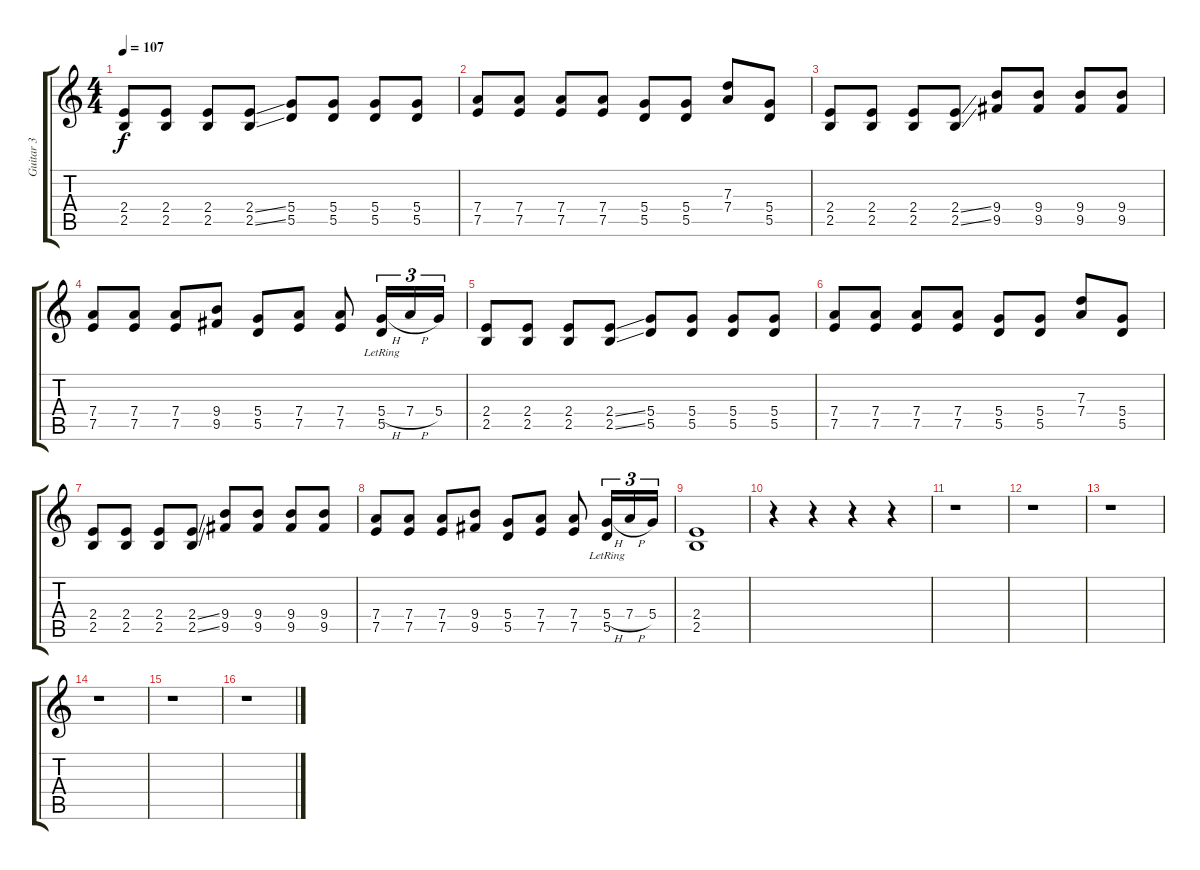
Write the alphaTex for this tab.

\track ("Guitar 3" "Guitar 3") {instrument distortionguitar}
\staff {score tabs}
\tuning (E4 B3 G3 D3 A2 E2) {hide}
\ts (4 4)
\tempo 107
\clef g2
\ks c
(2.4 2.5).8{dy f} (2.4 2.5).8 (2.4 2.5).8 (2.4{ss} 2.5{ss}).8 (5.4 5.5).8 (5.4 5.5).8 (5.4 5.5).8 (5.4 5.5).8 |
(7.4 7.5).8 (7.4 7.5).8 (7.4 7.5).8 (7.4 7.5).8 (5.4 5.5).8 (5.4 5.5).8 (7.3 7.4).8 (5.4 5.5).8 |
(2.4 2.5).8 (2.4 2.5).8 (2.4 2.5).8 (2.4{ss} 2.5{ss}).8 (9.4 9.5).8 (9.4 9.5).8 (9.4 9.5).8 (9.4 9.5).8 |
(7.4 7.5).8 (7.4 7.5).8 (7.4 7.5).8 (9.4 9.5).8 (5.4 5.5).8 (7.4 7.5).8 (7.4 7.5).8 (5.4{h} 5.5{lr}).16{tu (3 2)} 7.4{h}.16{tu (3 2)} 5.4.16{tu (3 2)} |
(2.4 2.5).8 (2.4 2.5).8 (2.4 2.5).8 (2.4{ss} 2.5{ss}).8 (5.4 5.5).8 (5.4 5.5).8 (5.4 5.5).8 (5.4 5.5).8 |
(7.4 7.5).8 (7.4 7.5).8 (7.4 7.5).8 (7.4 7.5).8 (5.4 5.5).8 (5.4 5.5).8 (7.3 7.4).8 (5.4 5.5).8 |
(2.4 2.5).8 (2.4 2.5).8 (2.4 2.5).8 (2.4{ss} 2.5{ss}).8 (9.4 9.5).8 (9.4 9.5).8 (9.4 9.5).8 (9.4 9.5).8 |
(7.4 7.5).8 (7.4 7.5).8 (7.4 7.5).8 (9.4 9.5).8 (5.4 5.5).8 (7.4 7.5).8 (7.4 7.5).8 (5.4{h} 5.5{lr}).16{tu (3 2)} 7.4{h}.16{tu (3 2)} 5.4.16{tu (3 2)} |
(2.4 2.5).1{volume 2} |
r.4{volume 16} r.4 r.4 r.4 |
r.1 |
r.1 |
r.1 |
r.1 |
r.1 |
r.1
